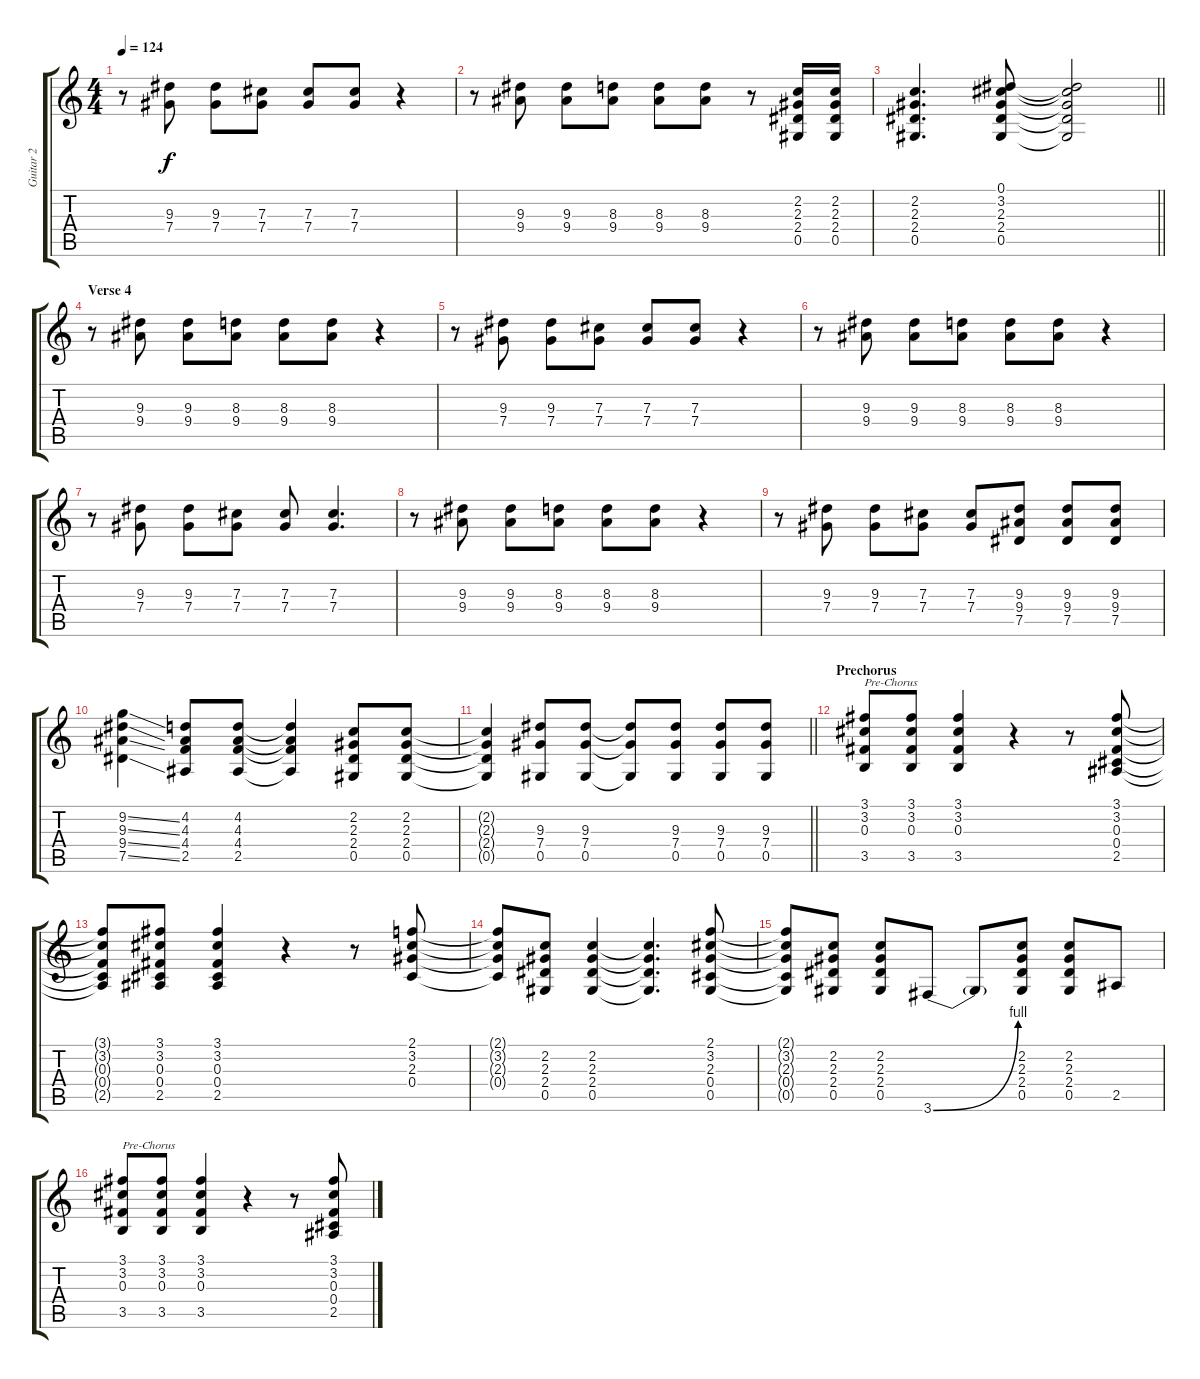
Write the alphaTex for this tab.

\track ("Guitar 2" "Guitar 2") {instrument distortionguitar}
\staff {score tabs}
\tuning (Eb4 Bb3 Gb3 Db3 Ab2 Eb2) {hide}
\ts (4 4)
\tempo 124
\clef g2
\ks c
r.8{dy f} (9.3 7.4).8 (9.3 7.4).8 (7.3 7.4).8 (7.3 7.4).8 (7.3 7.4).8 r.4 |
r.8 (9.3 9.4).8 (9.3 9.4).8 (8.3 9.4).8 (8.3 9.4).8 (8.3 9.4).8 r.8 (2.2 2.3 2.4 0.5).16 (2.2 2.3 2.4 0.5).16 |
\barLineRight lightlight
(2.2 2.3 2.4 0.5).4{d} (0.1 3.2 2.3 2.4 0.5).8 (0.1{t} 3.2{t} 2.3{t} 2.4{t} 0.5{t}).2 |
\section ("" "Verse 4")
r.8 (9.3 9.4).8 (9.3 9.4).8 (8.3 9.4).8 (8.3 9.4).8 (8.3 9.4).8 r.4 |
r.8 (9.3 7.4).8 (9.3 7.4).8 (7.3 7.4).8 (7.3 7.4).8 (7.3 7.4).8 r.4 |
r.8 (9.3 9.4).8 (9.3 9.4).8 (8.3 9.4).8 (8.3 9.4).8 (8.3 9.4).8 r.4 |
r.8 (9.3 7.4).8 (9.3 7.4).8 (7.3 7.4).8 (7.3 7.4).8 (7.3 7.4).4{d} |
r.8 (9.3 9.4).8 (9.3 9.4).8 (8.3 9.4).8 (8.3 9.4).8 (8.3 9.4).8 r.4 |
r.8 (9.3 7.4).8 (9.3 7.4).8 (7.3 7.4).8 (7.3 7.4).8 (9.3 9.4 7.5).8 (9.3 9.4 7.5).8 (9.3 9.4 7.5).8 |
(9.2{ss} 9.3{ss} 9.4{ss} 7.5{ss}).4 (4.2 4.3 4.4 2.5).8 (4.2 4.3 4.4 2.5).8 (4.2{t} 4.3{t} 4.4{t} 2.5{t}).4 (2.2 2.3 2.4 0.5).8 (2.2 2.3 2.4 0.5).8 |
\barLineRight lightlight
(2.2{t} 2.3{t} 2.4{t} 0.5{t}).4 (9.3 7.4 0.5).8 (9.3 7.4 0.5).8 (9.3{t} 7.4{t} 0.5{t}).8 (9.3 7.4 0.5).8 (9.3 7.4 0.5).8 (9.3 7.4 0.5).8 |
\section ("" "Prechorus")
(3.1 3.2 0.3 3.5).8{txt "Pre-Chorus"} (3.1 3.2 0.3 3.5).8 (3.1 3.2 0.3 3.5).4 r.4 r.8 (3.1 3.2 0.3 0.4 2.5).8 |
(3.1{t} 3.2{t} 0.3{t} 0.4{t} 2.5{t}).8 (3.1 3.2 0.3 0.4 2.5).8 (3.1 3.2 0.3 0.4 2.5).4 r.4 r.8 (2.1 3.2 2.3 0.4).8 |
(2.1{t} 3.2{t} 2.3{t} 0.4{t}).8 (2.2 2.3 2.4 0.5).8 (2.2 2.3 2.4 0.5).4 (2.2{t} 2.3{t} 2.4{t} 0.5{t}).4{d} (2.1 3.2 2.3 0.4 0.5).8 |
(2.1{t} 3.2{t} 2.3{t} 0.4{t} 0.5{t}).8 (2.2 2.3 2.4 0.5).8 (2.2 2.3 2.4 0.5).8 3.6{be (bend 0 0 60 4)}.8 3.6{t}.8 (2.2 2.3 2.4 0.5).8 (2.2 2.3 2.4 0.5).8 2.5.8 |
(3.1 3.2 0.3 3.5).8{txt "Pre-Chorus"} (3.1 3.2 0.3 3.5).8 (3.1 3.2 0.3 3.5).4 r.4 r.8 (3.1 3.2 0.3 0.4 2.5).8
